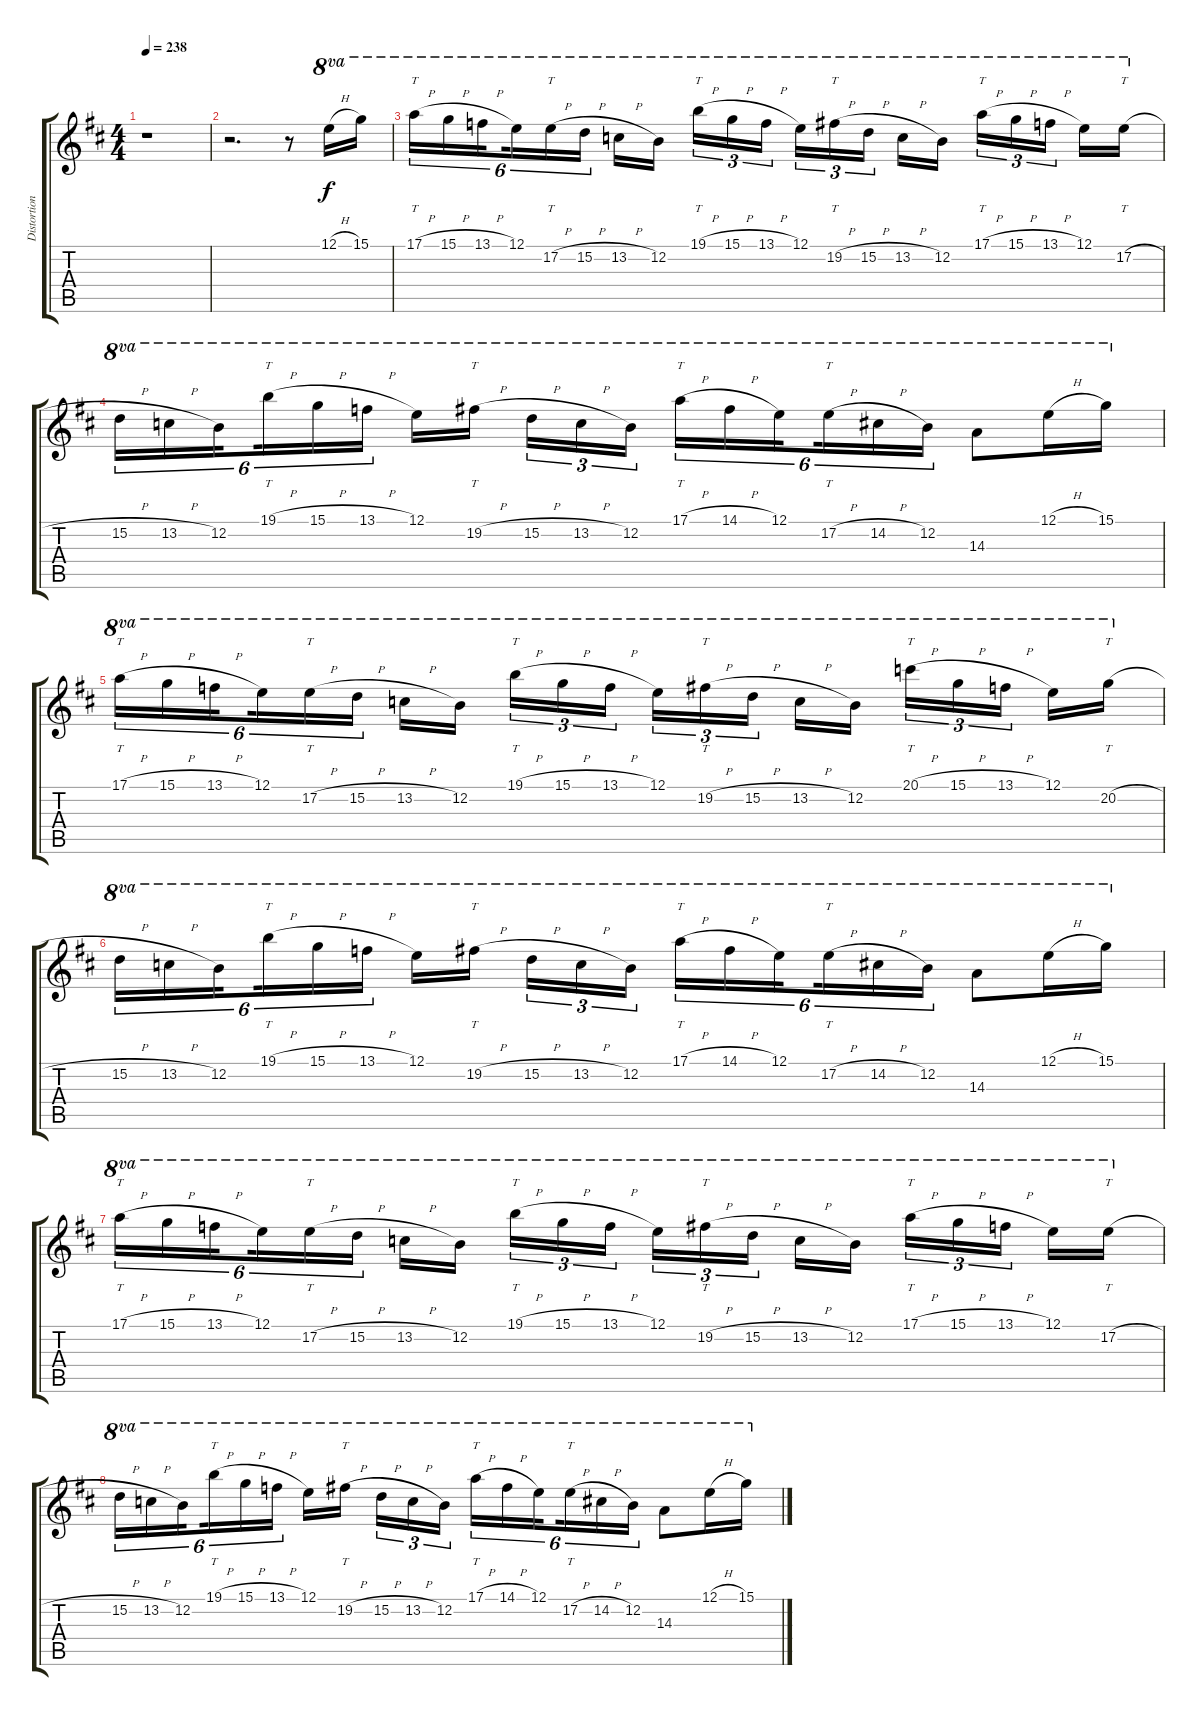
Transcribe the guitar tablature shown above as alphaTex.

\track ("Distortion 5" "Distortion") {instrument distortionguitar}
\staff {score tabs}
\tuning (E4 B3 G3 D3 A2 E2) {hide}
\ts (4 4)
\tempo 238
\clef g2
\ks d
r.1{dy f} |
r.2{d} r.8 12.1{h}.16{ot 8va} 15.1.16{ot 8va} |
17.1{h}.16{tt tu (6 4) ot 8va} 15.1{h}.16{tu (6 4) ot 8va} 13.1{h}.16{tu (6 4) ot 8va beam splitsecondary} 12.1.16{tu (6 4) ot 8va} 17.2{h}.16{tt tu (6 4) ot 8va} 15.2{h}.16{tu (6 4) ot 8va} 13.2{h}.16{ot 8va} 12.2.16{ot 8va beam splitsecondary} 19.1{h}.16{tt tu (3 2) ot 8va} 15.1{h}.16{tu (3 2) ot 8va} 13.1{h}.16{tu (3 2) ot 8va} 12.1.16{tu (3 2) ot 8va} 19.2{h}.16{tt tu (3 2) ot 8va} 15.2{h}.16{tu (3 2) ot 8va beam splitsecondary} 13.2{h}.16{ot 8va} 12.2.16{ot 8va} 17.1{h}.16{tt tu (3 2) ot 8va} 15.1{h}.16{tu (3 2) ot 8va} 13.1{h}.16{tu (3 2) ot 8va beam splitsecondary} 12.1.16{ot 8va} 17.2{h}.16{tt ot 8va} |
15.2{h}.16{tu (6 4) ot 8va} 13.2{h}.16{tu (6 4) ot 8va} 12.2.16{tu (6 4) ot 8va beam splitsecondary} 19.1{h}.16{tt tu (6 4) ot 8va} 15.1{h}.16{tu (6 4) ot 8va} 13.1{h}.16{tu (6 4) ot 8va} 12.1.16{ot 8va} 19.2{h}.16{tt ot 8va beam splitsecondary} 15.2{h}.16{tu (3 2) ot 8va} 13.2{h}.16{tu (3 2) ot 8va} 12.2.16{tu (3 2) ot 8va} 17.1{h}.16{tt tu (6 4) ot 8va} 14.1{h}.16{tu (6 4) ot 8va} 12.1.16{tu (6 4) ot 8va beam splitsecondary} 17.2{h}.16{tt tu (6 4) ot 8va} 14.2{h}.16{tu (6 4) ot 8va} 12.2.16{tu (6 4) ot 8va} 14.3.8{ot 8va} 12.1{h}.16{ot 8va} 15.1.16{ot 8va} |
17.1{h}.16{tt tu (6 4) ot 8va} 15.1{h}.16{tu (6 4) ot 8va} 13.1{h}.16{tu (6 4) ot 8va beam splitsecondary} 12.1.16{tu (6 4) ot 8va} 17.2{h}.16{tt tu (6 4) ot 8va} 15.2{h}.16{tu (6 4) ot 8va} 13.2{h}.16{ot 8va} 12.2.16{ot 8va beam splitsecondary} 19.1{h}.16{tt tu (3 2) ot 8va} 15.1{h}.16{tu (3 2) ot 8va} 13.1{h}.16{tu (3 2) ot 8va} 12.1.16{tu (3 2) ot 8va} 19.2{h}.16{tt tu (3 2) ot 8va} 15.2{h}.16{tu (3 2) ot 8va beam splitsecondary} 13.2{h}.16{ot 8va} 12.2.16{ot 8va} 20.1{h}.16{tt tu (3 2) ot 8va} 15.1{h}.16{tu (3 2) ot 8va} 13.1{h}.16{tu (3 2) ot 8va beam splitsecondary} 12.1.16{ot 8va} 20.2{h}.16{tt ot 8va} |
15.2{h}.16{tu (6 4) ot 8va} 13.2{h}.16{tu (6 4) ot 8va} 12.2.16{tu (6 4) ot 8va beam splitsecondary} 19.1{h}.16{tt tu (6 4) ot 8va} 15.1{h}.16{tu (6 4) ot 8va} 13.1{h}.16{tu (6 4) ot 8va} 12.1.16{ot 8va} 19.2{h}.16{tt ot 8va beam splitsecondary} 15.2{h}.16{tu (3 2) ot 8va} 13.2{h}.16{tu (3 2) ot 8va} 12.2.16{tu (3 2) ot 8va} 17.1{h}.16{tt tu (6 4) ot 8va} 14.1{h}.16{tu (6 4) ot 8va} 12.1.16{tu (6 4) ot 8va beam splitsecondary} 17.2{h}.16{tt tu (6 4) ot 8va} 14.2{h}.16{tu (6 4) ot 8va} 12.2.16{tu (6 4) ot 8va} 14.3.8{ot 8va} 12.1{h}.16{ot 8va} 15.1.16{ot 8va} |
17.1{h}.16{tt tu (6 4) ot 8va} 15.1{h}.16{tu (6 4) ot 8va} 13.1{h}.16{tu (6 4) ot 8va beam splitsecondary} 12.1.16{tu (6 4) ot 8va} 17.2{h}.16{tt tu (6 4) ot 8va} 15.2{h}.16{tu (6 4) ot 8va} 13.2{h}.16{ot 8va} 12.2.16{ot 8va beam splitsecondary} 19.1{h}.16{tt tu (3 2) ot 8va} 15.1{h}.16{tu (3 2) ot 8va} 13.1{h}.16{tu (3 2) ot 8va} 12.1.16{tu (3 2) ot 8va} 19.2{h}.16{tt tu (3 2) ot 8va} 15.2{h}.16{tu (3 2) ot 8va beam splitsecondary} 13.2{h}.16{ot 8va} 12.2.16{ot 8va} 17.1{h}.16{tt tu (3 2) ot 8va} 15.1{h}.16{tu (3 2) ot 8va} 13.1{h}.16{tu (3 2) ot 8va beam splitsecondary} 12.1.16{ot 8va} 17.2{h}.16{tt ot 8va} |
15.2{h}.16{tu (6 4) ot 8va} 13.2{h}.16{tu (6 4) ot 8va} 12.2.16{tu (6 4) ot 8va beam splitsecondary} 19.1{h}.16{tt tu (6 4) ot 8va} 15.1{h}.16{tu (6 4) ot 8va} 13.1{h}.16{tu (6 4) ot 8va} 12.1.16{ot 8va} 19.2{h}.16{tt ot 8va beam splitsecondary} 15.2{h}.16{tu (3 2) ot 8va} 13.2{h}.16{tu (3 2) ot 8va} 12.2.16{tu (3 2) ot 8va} 17.1{h}.16{tt tu (6 4) ot 8va} 14.1{h}.16{tu (6 4) ot 8va} 12.1.16{tu (6 4) ot 8va beam splitsecondary} 17.2{h}.16{tt tu (6 4) ot 8va} 14.2{h}.16{tu (6 4) ot 8va} 12.2.16{tu (6 4) ot 8va} 14.3.8{ot 8va} 12.1{h}.16{ot 8va} 15.1.16{ot 8va}
